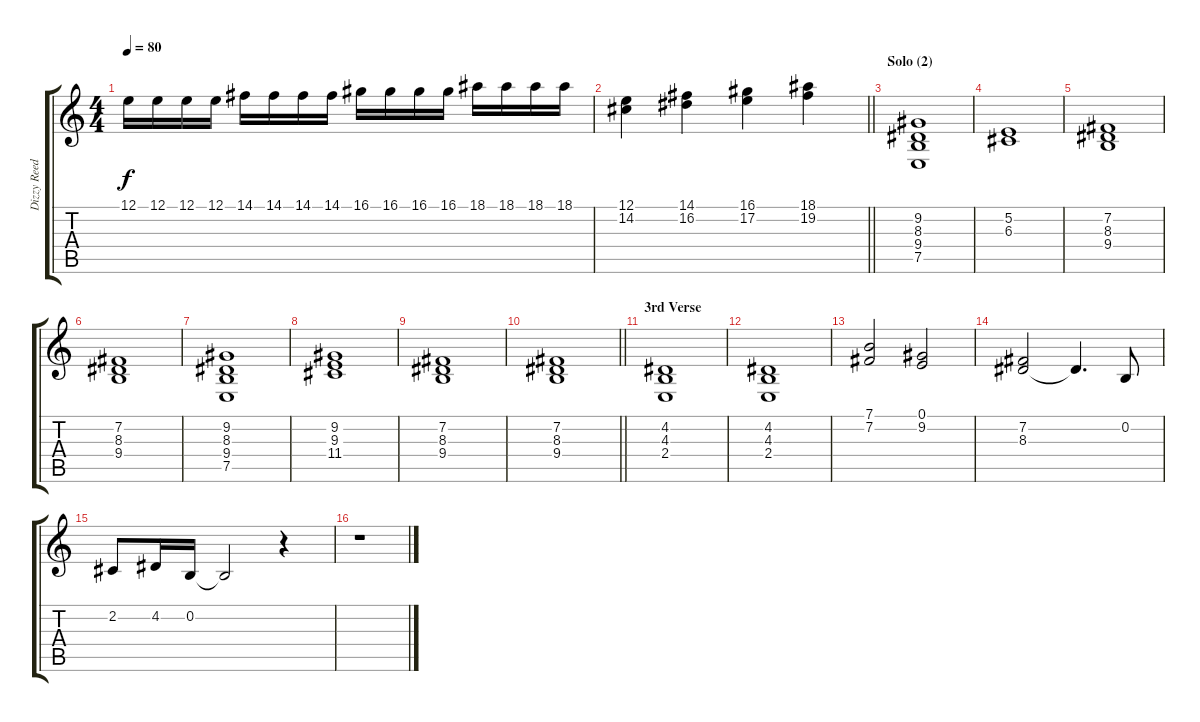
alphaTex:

\track ("Dizzy Reed" "Dizzy Reed") {instrument stringensemble1}
\staff {score tabs}
\tuning (E4 B3 G3 D3 A2 E2) {hide}
\ts (4 4)
\tempo 80
\clef g2
\ks c
12.1.16{dy f} 12.1.16 12.1.16 12.1.16 14.1.16 14.1.16 14.1.16 14.1.16 16.1.16 16.1.16 16.1.16 16.1.16 18.1.16 18.1.16 18.1.16 18.1.16 |
\barLineRight lightlight
(12.1 14.2).4 (14.1 16.2).4 (16.1 17.2).4 (18.1 19.2).4 |
\section ("" "Solo (2)")
(9.2 8.3 9.4 7.5).1{volume 10} |
(5.2 6.3).1 |
(7.2 8.3 9.4).1 |
(7.2 8.3 9.4).1 |
(9.2 8.3 9.4 7.5).1 |
(9.2 9.3 11.4).1 |
(7.2 8.3 9.4).1 |
\barLineRight lightlight
(7.2 8.3 9.4).1 |
\section ("" "3rd Verse")
(4.2 4.3 2.4).1 |
(4.2 4.3 2.4).1 |
(7.1 7.2).2 (0.1 9.2).2 |
(7.2 8.3).2 8.3{t}.4{d} 0.2.8 |
2.2.8 4.2.16 0.2.16 0.2{t}.2 r.4 |
r.1
